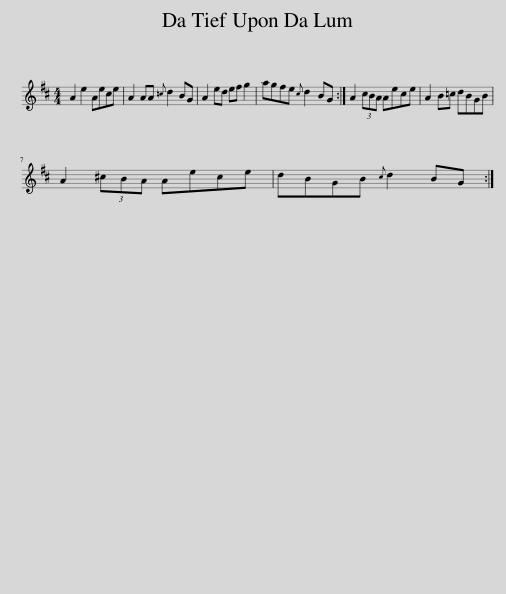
X:1
L:1/8
M:4/4
I:linebreak $
K:D
V:1 treble
V:1
 A2 e2 Aece | A2 AA{=c} d2 BG | A2 ed ef g2 | agfe{c} d2 BG :| A2 (3cBA Aece | %5
 A2 B=c dBGB |$ A2 (3^cBA Aece | dBGB{c} d2 BG :| %8
